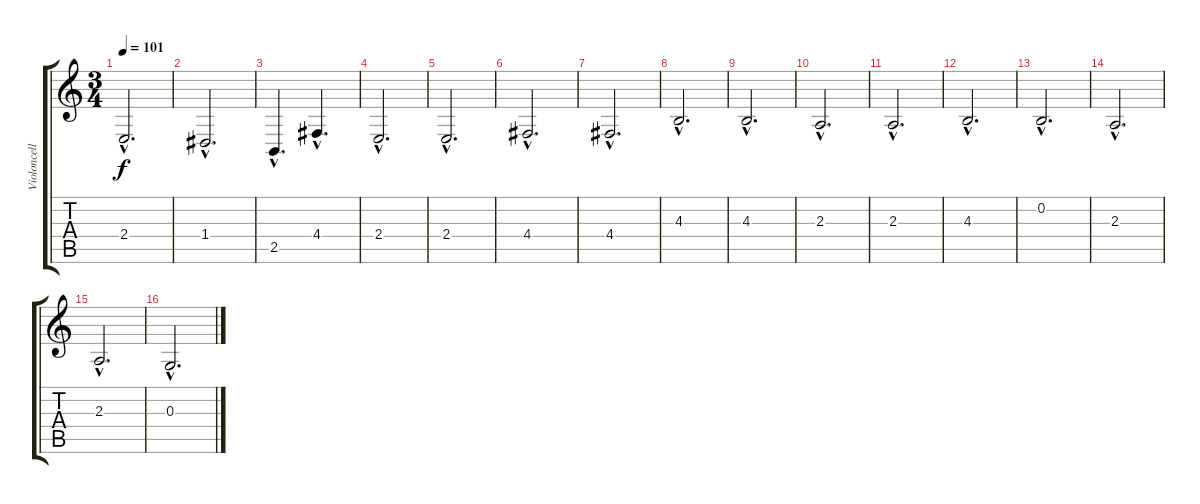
\track ("Violoncelle" "Violoncell") {instrument cello}
\staff {score tabs}
\tuning (E4 B3 G3 D3 A2 E2) {hide}
\ts (3 4)
\tempo 101
\clef g2
\ks c
2.4{hac}.2{d dy f} |
1.4{hac}.2{d} |
2.5{hac}.4{d} 4.4{hac}.4{d} |
2.4{hac}.2{d} |
2.4{hac}.2{d} |
4.4{hac}.2{d} |
4.4{hac}.2{d} |
4.3{hac}.2{d} |
4.3{hac}.2{d} |
2.3{hac}.2{d} |
2.3{hac}.2{d} |
4.3{hac}.2{d} |
0.2{hac}.2{d} |
2.3{hac}.2{d} |
2.3{hac}.2{d} |
0.3{hac}.2{d}
